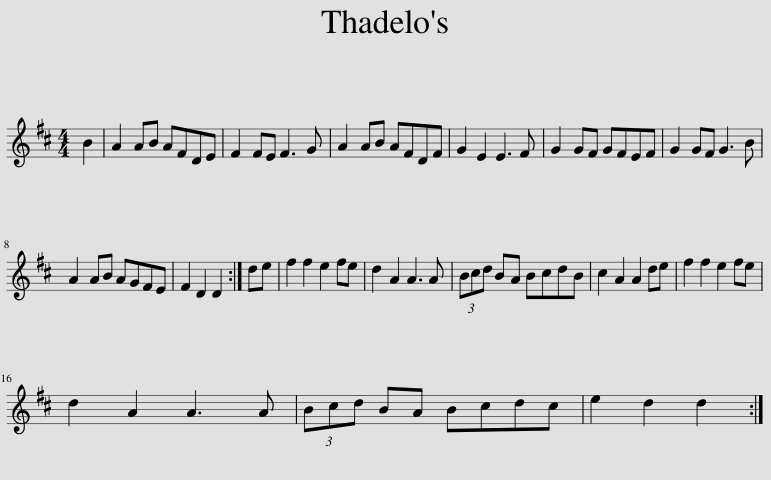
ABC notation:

X:1
L:1/8
M:4/4
I:linebreak $
K:D
V:1 treble
V:1
 B2 | A2 AB AFDE | F2 FE F3 G | A2 AB AFDF | G2 E2 E3 F | %5
 G2 GF GFEF | G2 GF G3 B |$ A2 AB AGFE | F2 D2 D2 :| de | %10
 f2 f2 e2 fe | d2 A2 A3 A | (3Bcd BA BcdB | c2 A2 A2 de | f2 f2 e2 fe |$ %15
 d2 A2 A3 A | (3Bcd BA Bcdc | e2 d2 d2 :| %18
